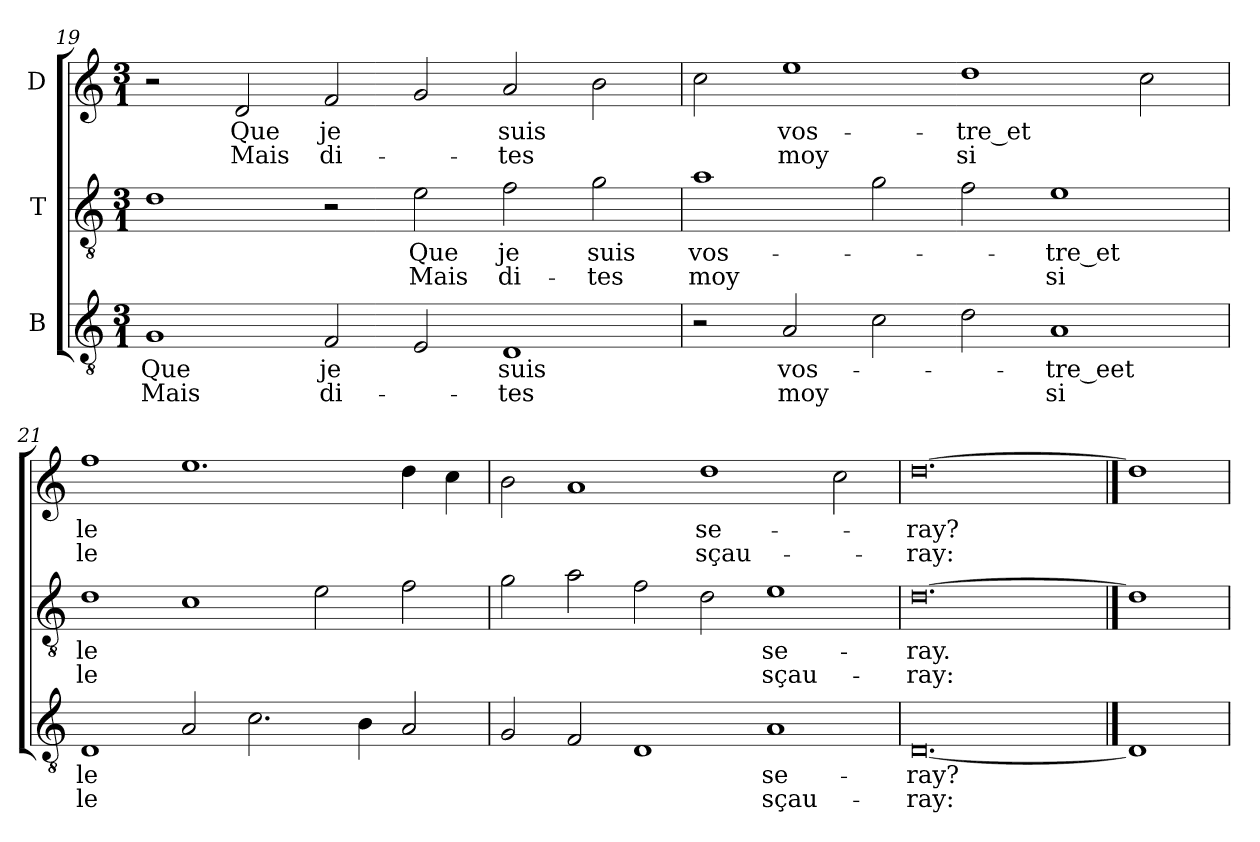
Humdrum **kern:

**kern	**text	**text	**kern	**text	**text	**kern	**text	**text
*part3	*part3	*part3	*part2	*part2	*part2	*part1	*part1	*part1
*staff3	*staff3	*staff3	*staff2	*staff2	*staff2	*staff1	*staff1	*staff1
*I"B	*	*	*I"T	*	*	*I"D	*	*
!!LO:LB:g=z
*clefGv2	*	*	*clefGv2	*	*	*clefG2	*	*
*ITrd7c12	*	*	*ITrd7c12	*	*	*	*	*
*k[]	*	*	*k[]	*	*	*k[]	*	*
*C:	*	*	*C:	*	*	*C:	*	*
*M3/1	*	*	*M3/1	*	*	*M3/1	*	*
=19	=19	=19	=19	=19	=19	=19	=19	=19
!	!LO:LY:b:color=#000000	!LO:LY:b:color=#000000	!	!	!	!	!	!
1GGi/	Que	Mais	1Di\	.	.	2r	.	.
!	!	!	!	!	!	!	!LO:LY:b:color=#000000	!LO:LY:b:color=#000000
.	.	.	.	.	.	2di/	Que	Mais
!	!LO:LY:b:color=#000000	!LO:LY:b:color=#000000	!	!	!	!	!	!
!	!	!	!	!	!	!	!LO:LY:b:color=#000000	!LO:LY:b:color=#000000
2FFi/	je	di-	2r	.	.	2fi/	je	di-
!	!	!	!	!LO:LY:b:color=#000000	!LO:LY:b:color=#000000	!	!	!
2EEi/	.	.	2Ei\	-Que	Mais	2gi/	.	.
!	!LO:LY:b:color=#000000	!LO:LY:b:color=#000000	!	!	!	!	!	!
!	!	!	!	!LO:LY:b:color=#000000	!LO:LY:b:color=#000000	!	!	!
!	!	!	!	!	!	!	!LO:LY:b:color=#000000	!LO:LY:b:color=#000000
1DDi/	suis	-tes	2Fi\	je	di-	2ai/	suis	-tes
!	!	!	!	!LO:LY:b:color=#000000	!LO:LY:b:color=#000000	!	!	!
.	.	.	2Gi\	suis	-tes	2bi\	.	.
=20	=20	=20	=20	=20	=20	=20	=20	=20
!	!	!	!	!LO:LY:b:color=#000000	!LO:LY:b:color=#000000	!	!	!
2r	.	.	1Ai\	vos-	moy	2cci\	.	.
!	!LO:LY:b:color=#000000	!LO:LY:b:color=#000000	!	!	!	!	!	!
!	!	!	!	!	!	!	!LO:LY:b:color=#000000	!LO:LY:b:color=#000000
2AAi/	vos-	moy	.	.	.	1eei\	vos-	moy
2Ci\	.	.	2Gi\	.	.	.	.	.
!	!	!	!	!	!	!	!LO:LY:b:color=#000000	!LO:LY:b:color=#000000
2Di\	.	.	2Fi\	.	.	1ddi\	-tre_et	si
!	!LO:LY:b:color=#000000	!LO:LY:b:color=#000000	!	!	!	!	!	!
!	!	!	!	!LO:LY:b:color=#000000	!LO:LY:b:color=#000000	!	!	!
1AAi/	-tre_eet	si	1Ei\	-tre_et	si	.	.	.
.	.	.	.	.	.	2cci\	.	.
=21	=21	=21	=21	=21	=21	=21	=21	=21
!	!LO:LY:b:color=#000000	!LO:LY:b:color=#000000	!	!	!	!	!	!
!	!	!	!	!LO:LY:b:color=#000000	!LO:LY:b:color=#000000	!	!	!
!	!	!	!	!	!	!	!LO:LY:b:color=#000000	!LO:LY:b:color=#000000
1DDi/	le	le	1Di\	le	le	1ffi\	le	le
2AAi/	.	.	1Ci\	.	.	1.eei\	.	.
2.Ci\	.	.	.	.	.	.	.	.
.	.	.	2Ei\	.	.	.	.	.
4BBi\	.	.	.	.	.	.	.	.
2AAi/	.	.	2Fi\	.	.	4ddi\	.	.
.	.	.	.	.	.	4cci\	.	.
=22	=22	=22	=22	=22	=22	=22	=22	=22
2GGi/	.	.	2Gi\	.	.	2bi\	.	.
2FFi/	.	.	2Ai\	.	.	1ai/	.	.
1DDi/	.	.	2Fi\	.	.	.	.	.
!	!	!	!	!	!	!	!LO:LY:b:color=#000000	!LO:LY:b:color=#000000
.	.	.	2Di\	.	.	1ddi\	se-	sçau-
!	!LO:LY:b:color=#000000	!LO:LY:b:color=#000000	!	!	!	!	!	!
!	!	!	!	!LO:LY:b:color=#000000	!LO:LY:b:color=#000000	!	!	!
1AAi/	se-	sçau-	1Ei\	se-	sçau-	.	.	.
.	.	.	.	.	.	2cci\	.	.
=23	=23	=23	=23	=23	=23	=23	=23	=23
!	!LO:LY:b:color=#000000	!LO:LY:b:color=#000000	!	!	!	!	!	!
!	!	!	!	!LO:LY:b:color=#000000	!LO:LY:b:color=#000000	!	!	!
!	!	!	!	!	!	!	!LO:LY:b:color=#000000	!LO:LY:b:color=#000000
[0.DDi/	-ray?	-ray:	[0.Di\	-ray.	-ray:	[0.ddi\	-ray?	-ray:
==24	==24	==24	==24	==24	==24	==24	==24	==24
1DDi/]	.	.	1Di\]	.	.	1ddi\]	.	.
=	=	=	=	=	=	=	=	=
*-	*-	*-	*-	*-	*-	*-	*-	*-
